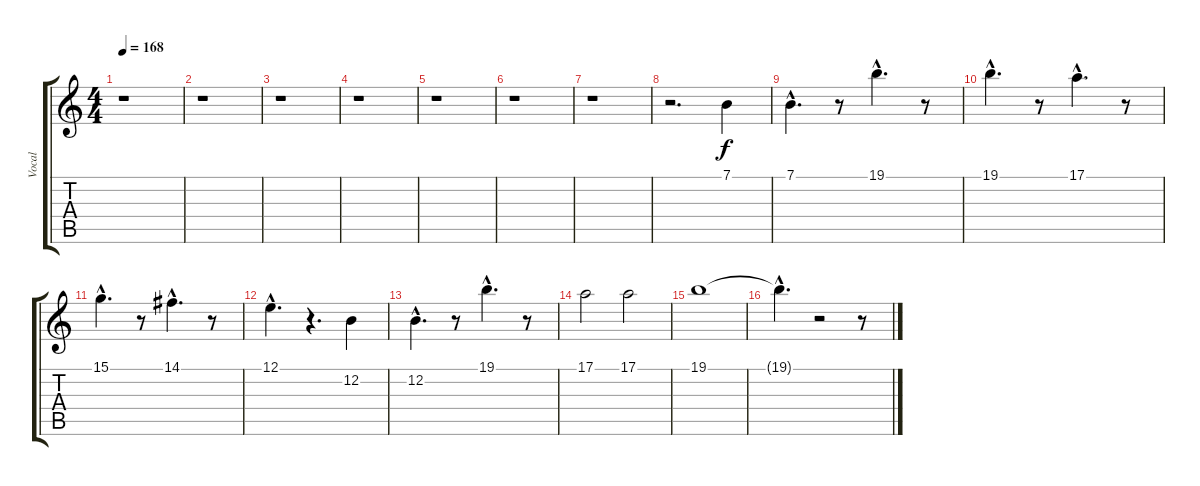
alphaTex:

\track ("Vocal" "Vocal") {instrument tenorsax}
\staff {score tabs}
\tuning (E4 B3 G3 D3 A2 E2) {hide}
\ts (4 4)
\tempo 168
\clef g2
\ks c
r.1{dy f} |
r.1 |
r.1 |
r.1 |
r.1 |
r.1 |
r.1 |
r.2{d} 7.1.4 |
7.1{hac}.4{d} r.8 19.1{hac}.4{d} r.8 |
19.1{hac}.4{d} r.8 17.1{hac}.4{d} r.8 |
15.1{hac}.4{d} r.8 14.1{hac}.4{d} r.8 |
12.1{hac}.4{d} r.4{d} 12.2.4 |
12.2{hac}.4{d} r.8 19.1{hac}.4{d} r.8 |
17.1.2 17.1.2 |
19.1.1 |
19.1{hac t}.4{d} r.2 r.8
